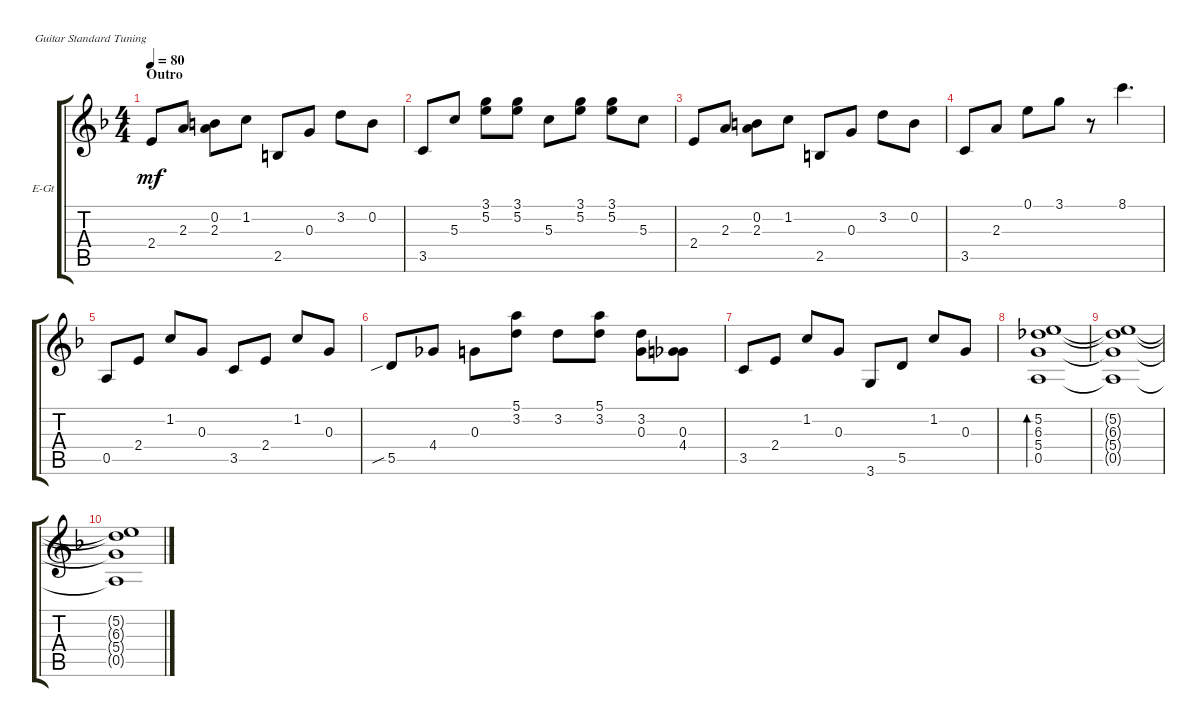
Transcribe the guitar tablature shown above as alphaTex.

\bracketExtendMode groupsimilarinstruments
\firstSystemTrackNameOrientation horizontal
\otherSystemsTrackNameOrientation horizontal
\track ("guitar clean 1 (Anton Melichov)" "E-Gt") {instrument electricguitarclean}
\staff {score tabs}
\tuning (E4 B3 G3 D3 A2 E2)
\ts (4 4)
\section ("" "Outro")
\tempo 80
\clef g2
\scale
0.333333
\ks dminor
2.4.8{dy mf} 2.3.8 (2.3 0.2).8 1.2.8 2.5.8 0.3.8 3.2.8 0.2.8 |
\scale
0.333333 3.5.8 5.3.8 (5.2 3.1).8 (5.2 3.1).8 5.3.8 (5.2 3.1).8 (5.2 3.1).8 5.3.8 |
\section ("" "")
\scale
0.333333 2.4.8 2.3.8 (2.3 0.2).8 1.2.8 2.5.8 0.3.8 3.2.8 0.2.8 |
\scale
0.333333 3.5.8 2.3.8 0.1.8 3.1.8 r.8 8.1.4{d} |
\scale
0.333333 0.5.8 2.4.8 1.2.8 0.3.8 3.5.8 2.4.8 1.2.8 0.3.8 |
\scale
0.333333 5.5{sib}.8 4.4.8 0.3.8 (3.2 5.1).8 3.2.8 (5.1 3.2).8 (3.2 0.3).8 (4.4 0.3).8 |
\scale
0.333333 3.5.8 2.4.8 1.2.8 0.3.8 3.6.8 5.5.8 1.2.8 0.3.8 |
\scale
0.333333 (5.2 6.3 5.4 0.5).1{bd 237} |
\scale
0.333333 (5.2{t} 6.3{t} 5.4{t} 0.5{t}).1 |
(0.5{t} 5.4{t} 6.3{t} 5.2{t}).1
